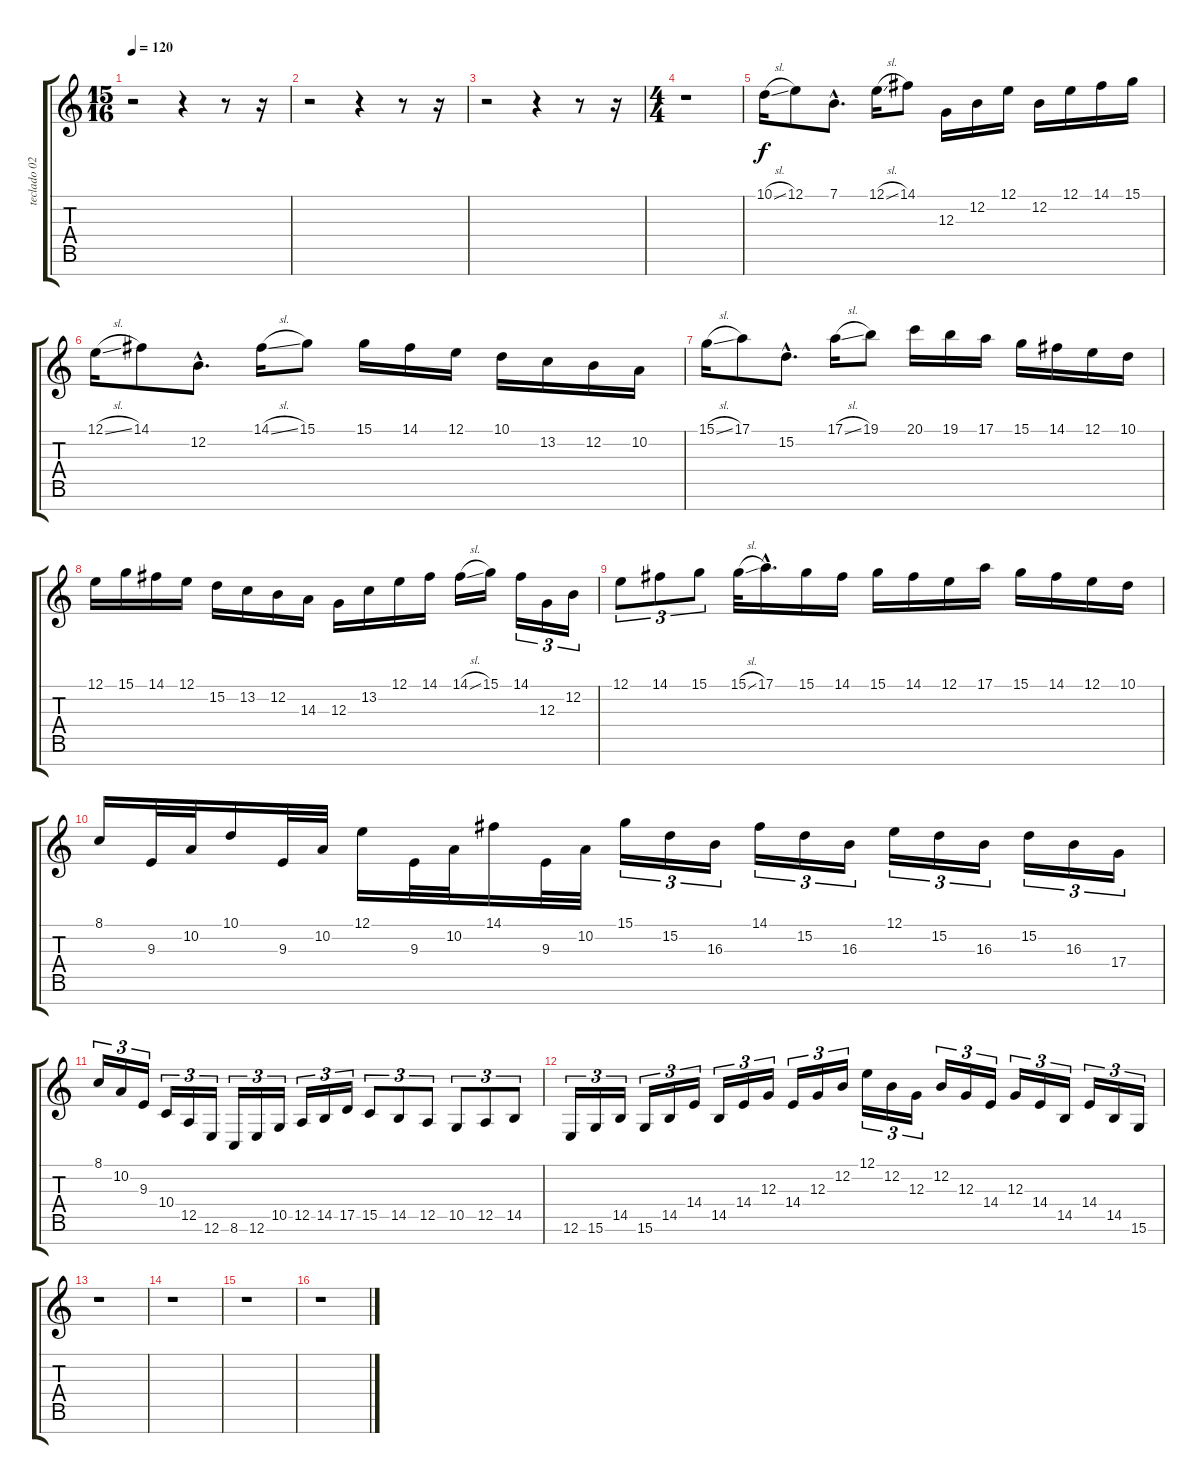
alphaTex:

\track ("teclado 02" "teclado 02") {instrument lead8bassandlead}
\staff {score tabs}
\tuning (E4 B3 G3 D3 A2 E2 B1) {hide}
\ts (15 16)
\tempo 120
\clef g2
\ks c
r.2{dy f} r.4 r.8 r.16 |
r.2 r.4 r.8 r.16 |
r.2 r.4 r.8 r.16 |
\ts (4 4)
r.1 |
10.1{sl}.16{volume 14 instrument lead8bassandlead} 12.1.8 7.1{hac}.8{d} 12.1{sl}.16 14.1.8 12.3.16 12.2.16 12.1.16 12.2.16 12.1.16 14.1.16 15.1.16 |
12.1{sl}.16 14.1.8 12.2{hac}.8{d} 14.1{sl}.16 15.1.8 15.1.16 14.1.16 12.1.16 10.1.16 13.2.16 12.2.16 10.2.16 |
15.1{sl}.16 17.1.8 15.2{hac}.8{d} 17.1{sl}.16 19.1.8 20.1.16 19.1.16 17.1.16 15.1.16 14.1.16 12.1.16 10.1.16 |
12.1.16 15.1.16 14.1.16 12.1.16 15.2.16 13.2.16 12.2.16 14.3.16 12.3.16 13.2.16 12.1.16 14.1.16 14.1{sl}.16 15.1.16 14.1.16{tu (3 2)} 12.3.16{tu (3 2)} 12.2.16{tu (3 2)} |
12.1.8{tu (3 2)} 14.1.8{tu (3 2)} 15.1.8{tu (3 2)} 15.1{sl}.32 17.1{hac}.16{d} 15.1.16 14.1.16 15.1.16 14.1.16 12.1.16 17.1.16 15.1.16 14.1.16 12.1.16 10.1.16 |
8.1.16 9.3.32 10.2.32 10.1.16 9.3.32 10.2.32 12.1.16 9.3.32 10.2.32 14.1.16 9.3.32 10.2.32 15.1.16{tu (3 2)} 15.2.16{tu (3 2)} 16.3.16{tu (3 2)} 14.1.16{tu (3 2)} 15.2.16{tu (3 2)} 16.3.16{tu (3 2)} 12.1.16{tu (3 2)} 15.2.16{tu (3 2)} 16.3.16{tu (3 2)} 15.2.16{tu (3 2)} 16.3.16{tu (3 2)} 17.4.16{tu (3 2)} |
8.1.16{tu (3 2)} 10.2.16{tu (3 2)} 9.3.16{tu (3 2)} 10.4.16{tu (3 2)} 12.5.16{tu (3 2)} 12.6.16{tu (3 2)} 8.6.16{tu (3 2)} 12.6.16{tu (3 2)} 10.5.16{tu (3 2)} 12.5.16{tu (3 2)} 14.5.16{tu (3 2)} 17.5.16{tu (3 2)} 15.5.8{tu (3 2)} 14.5.8{tu (3 2)} 12.5.8{tu (3 2)} 10.5.8{tu (3 2)} 12.5.8{tu (3 2)} 14.5.8{tu (3 2)} |
12.6.16{tu (3 2)} 15.6.16{tu (3 2)} 14.5.16{tu (3 2)} 15.6.16{tu (3 2)} 14.5.16{tu (3 2)} 14.4.16{tu (3 2)} 14.5.16{tu (3 2)} 14.4.16{tu (3 2)} 12.3.16{tu (3 2)} 14.4.16{tu (3 2)} 12.3.16{tu (3 2)} 12.2.16{tu (3 2)} 12.1.16{tu (3 2)} 12.2.16{tu (3 2)} 12.3.16{tu (3 2)} 12.2.16{tu (3 2)} 12.3.16{tu (3 2)} 14.4.16{tu (3 2)} 12.3.16{tu (3 2)} 14.4.16{tu (3 2)} 14.5.16{tu (3 2)} 14.4.16{tu (3 2)} 14.5.16{tu (3 2)} 15.6.16{tu (3 2)} |
r.1 |
r.1 |
r.1 |
r.1
